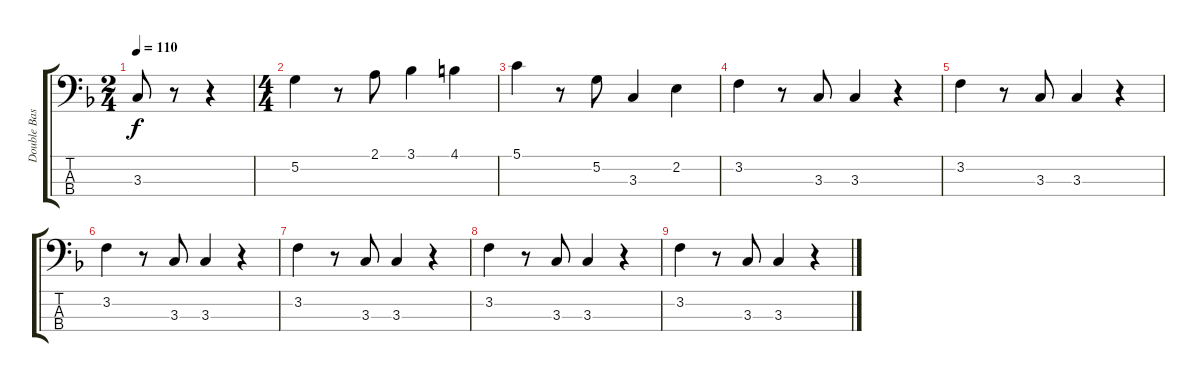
\track ("Double Bass" "Double Bas") {instrument acousticbass}
\staff {score tabs}
\tuning (G2 D2 A1 E1) {hide}
\ts (2 4)
\tempo 110
\clef f4
\ks f
3.3.8{dy f} r.8 r.4 |
\ts (4 4)
5.2.4 r.8 2.1.8 3.1.4 4.1.4 |
5.1.4 r.8 5.2.8 3.3.4 2.2.4 |
3.2.4 r.8 3.3.8 3.3.4 r.4 |
3.2.4 r.8 3.3.8 3.3.4 r.4 |
3.2.4 r.8 3.3.8 3.3.4 r.4 |
3.2.4 r.8 3.3.8 3.3.4 r.4 |
3.2.4 r.8 3.3.8 3.3.4 r.4 |
3.2.4 r.8 3.3.8 3.3.4 r.4
